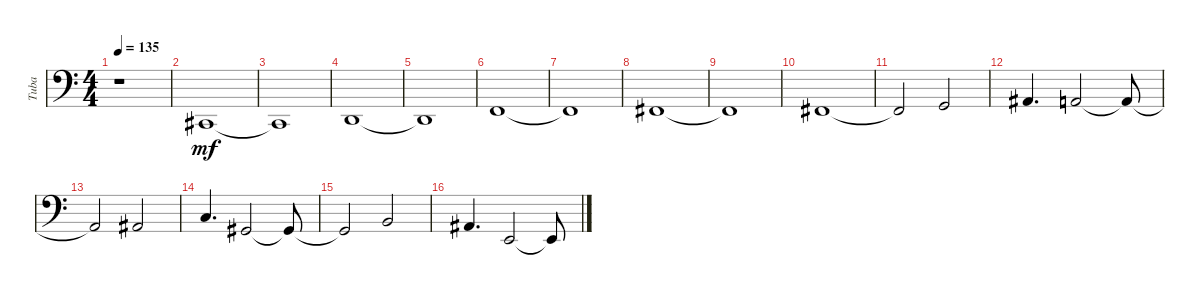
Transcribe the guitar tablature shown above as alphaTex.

\track ("Tuba" "Tuba") {instrument trombone}
\staff {score}
\tuning (E4 B3 G3 D3 A2 E2 B1) {hide}
\ts (4 4)
\tempo 135
\clef f4
\ks c
r.1{dy mf instrument trombone} |
2.7.1 |
2.7{t}.1 |
3.7.1 |
3.7{t}.1 |
1.6.1 |
1.6{t}.1 |
2.6.1 |
2.6{t}.1 |
2.6.1 |
2.6{t}.2 3.6.2 |
1.5.4{d} 0.5.2 0.5{t}.8 |
0.5{t}.2 1.5.2 |
3.5.4{d} 4.6.2 4.6{t}.8 |
4.6{t}.2 2.5.2 |
1.5.4{d} 0.6.2 0.6{t}.8
